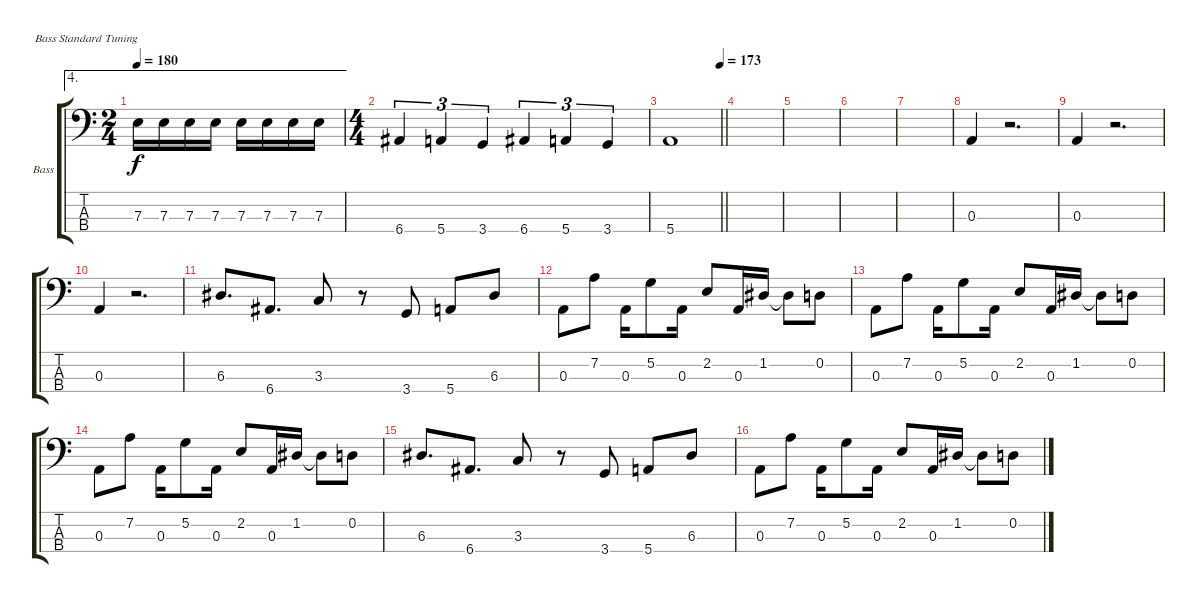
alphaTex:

\bracketExtendMode groupsimilarinstruments
\firstSystemTrackNameOrientation horizontal
\otherSystemsTrackNameOrientation horizontal
\track ("Bass" "Bass") {instrument electricbasspick}
\staff {score tabs}
\tuning (G2 D2 A1 E1)
\ae 4
\ts (2 4)
\beaming (8 2 2)
\tempo 180
\clef f4
\ks c
7.3.16{dy f} 7.3.16 7.3.16 7.3.16 7.3.16 7.3.16 7.3.16 7.3.16 |
\ts (4 4)
\beaming (8 2 2 2 2)
6.4.4{tu (3 2)} 5.4.4{tu (3 2)} 3.4.4{tu (3 2)} 6.4.4{tu (3 2)} 5.4.4{tu (3 2)} 3.4.4{tu (3 2)} |
\tempo (173 1)
\barLineRight lightlight
5.4.1 |
|
|
|
|
0.3.4 r.2{d} |
0.3.4 r.2{d} |
0.3.4 r.2{d} |
6.3.8{d} 6.4.8{d} 3.3.8 r.8 3.4.8 5.4.8 6.3.8 |
0.3.8 7.2.8 0.3.16 5.2.8 0.3.16 2.2.8 0.3.16 1.2.16 1.2{t}.8 0.2.8 |
0.3.8 7.2.8 0.3.16 5.2.8 0.3.16 2.2.8 0.3.16 1.2.16 1.2{t}.8 0.2.8 |
0.3.8 7.2.8 0.3.16 5.2.8 0.3.16 2.2.8 0.3.16 1.2.16 1.2{t}.8 0.2.8 |
6.3.8{d} 6.4.8{d} 3.3.8 r.8 3.4.8 5.4.8 6.3.8 |
0.3.8 7.2.8 0.3.16 5.2.8 0.3.16 2.2.8 0.3.16 1.2.16 1.2{t}.8 0.2.8
